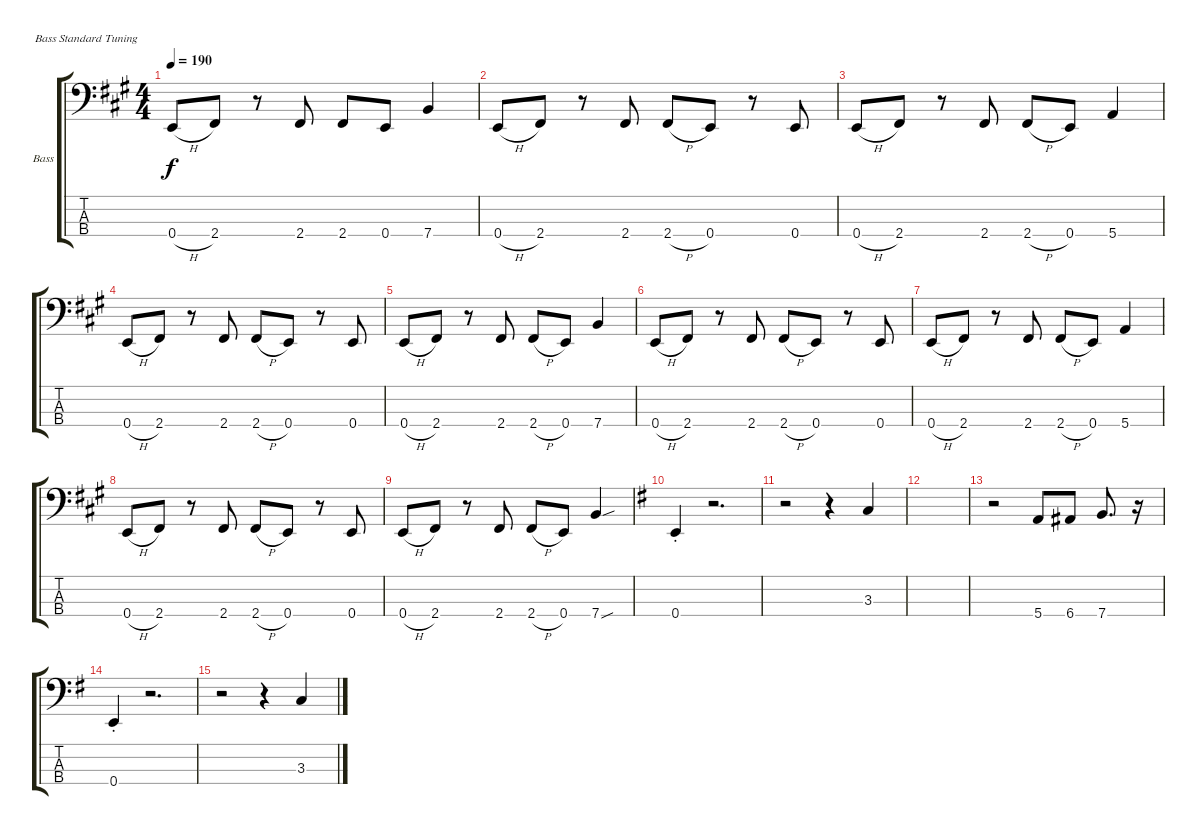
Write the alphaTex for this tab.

\bracketExtendMode groupsimilarinstruments
\firstSystemTrackNameOrientation horizontal
\otherSystemsTrackNameOrientation horizontal
\track ("Bass" "Bass") {instrument electricbassfinger}
\staff {score tabs}
\tuning (G2 D2 A1 E1)
\ts (4 4)
\tempo 190
\clef f4
\scale
0.326087
\ks a
0.4{h}.8{dy f} 2.4.8 r.8 2.4.8 2.4.8 0.4.8 7.4.4 |
\scale
0.356846 0.4{h}.8 2.4.8 r.8 2.4.8 2.4{h}.8 0.4.8 r.8 0.4.8 |
\scale
0.311203 0.4{h}.8 2.4.8 r.8 2.4.8 2.4{h}.8 0.4.8 5.4.4 |
\scale
0.33195 0.4{h}.8 2.4.8 r.8 2.4.8 2.4{h}.8 0.4.8 r.8 0.4.8 |
\scale
0.338395 0.4{h}.8 2.4.8 r.8 2.4.8 2.4{h}.8 0.4.8 7.4.4 |
0.4{h}.8 2.4.8 r.8 2.4.8 2.4{h}.8 0.4.8 r.8 0.4.8 |
0.4{h}.8 2.4.8 r.8 2.4.8 2.4{h}.8 0.4.8 5.4.4 |
0.4{h}.8 2.4.8 r.8 2.4.8 2.4{h}.8 0.4.8 r.8 0.4.8 |
\scale
0.32538 0.4{h}.8 2.4.8 r.8 2.4.8 2.4{h}.8 0.4.8 7.4{sou}.4 |
\scale
0.336226
\ks g
0.4{st}.4 r.2{d} |
\scale
0.329193 r.2 r.4 3.3.4 |
\scale
0.192547 |
\scale
0.478261 r.2 5.4.8 6.4.8 7.4.8{d} r.16 |
0.4{st}.4 r.2{d} |
r.2 r.4 3.3.4
